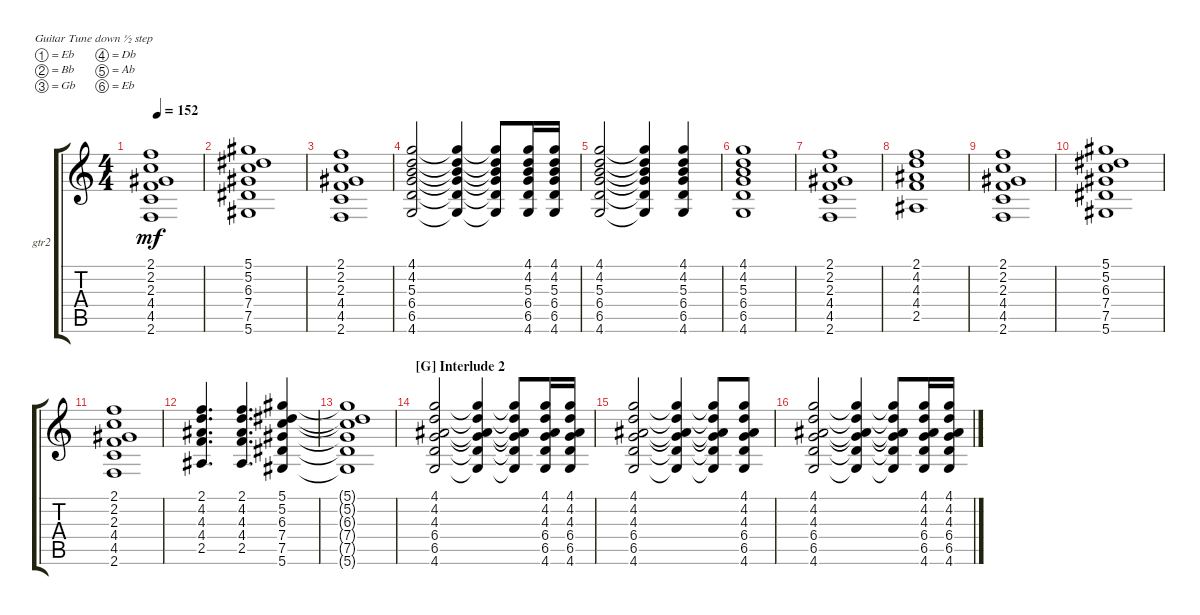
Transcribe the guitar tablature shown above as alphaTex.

\defaultSystemsLayout 4
\bracketExtendMode groupsimilarinstruments
\firstSystemTrackNameOrientation horizontal
\otherSystemsTrackNameOrientation horizontal
\track ("Rhytm guitar" "gtr2") {instrument overdrivenguitar}
\staff {score tabs}
\tuning (Eb4 Bb3 Gb3 Db3 Ab2 Eb2)
\ts (4 4)
\tempo 152
\clef g2
\ks c
(2.6 4.5 4.4 2.3 2.2 2.1).1{dy mf} |
(5.6 7.5 7.4 6.3 5.2 5.1).1 |
(2.6 4.5 4.4 2.3 2.2 2.1).1 |
(4.6 6.5 6.4 5.3 4.2 4.1).2 (4.6{t} 6.5{t} 6.4{t} 5.3{t} 4.2{t} 4.1{t}).4 (4.1{t} 4.2{t} 5.3{t} 6.4{t} 6.5{t} 4.6{t}).8 (4.6 6.5 6.4 5.3 4.2 4.1).16 (4.1 4.6 6.5 6.4 5.3 4.2).16 |
(4.6 6.5 6.4 5.3 4.2 4.1).2 (4.6{t} 6.5{t} 6.4{t} 5.3{t} 4.2{t} 4.1{t}).4 (4.6 6.5 6.4 5.3 4.2 4.1).4 |
(6.5 6.4 5.3 4.2 4.6 4.1).1 |
(4.5 4.4 2.3 2.2 2.6 2.1).1 |
(2.5 4.4 4.3 4.2 2.1).1 |
(2.6 4.5 4.4 2.3 2.2 2.1).1 |
(5.6 7.5 7.4 6.3 5.2 5.1).1 |
(2.6 4.5 4.4 2.3 2.2 2.1).1 |
(4.4 4.3 4.2 2.5 2.1).4{d} (2.5 4.4 4.3 4.2 2.1).4{d} (5.6 7.5 7.4 6.3 5.2 5.1).4 |
(5.6{t} 7.5{t} 7.4{t} 6.3{t} 5.2{t} 5.1{t}).1 |
\section ("G" "Interlude 2")
(4.6 6.5 6.4 4.3 4.2 4.1).2 (4.6{t} 6.5{t} 6.4{t} 4.3{t} 4.2{t} 4.1{t}).4 (4.1{t} 4.2{t} 4.3{t} 6.4{t} 6.5{t} 4.6{t}).8 (4.6 6.5 6.4 4.3 4.2 4.1).16 (4.1 4.2 4.3 6.4 6.5 4.6).16 |
(4.6 6.5 6.4 4.3 4.2 4.1).2 (4.6{t} 6.5{t} 6.4{t} 4.3{t} 4.2{t} 4.1{t}).4 (4.1{t} 4.2{t} 4.3{t} 6.4{t} 6.5{t} 4.6{t}).8 (4.1 4.2 4.3 6.4 6.5 4.6).8 |
(4.6 6.5 6.4 4.3 4.2 4.1).2 (4.6{t} 6.5{t} 6.4{t} 4.3{t} 4.2{t} 4.1{t}).4 (4.1{t} 4.2{t} 4.3{t} 6.4{t} 6.5{t} 4.6{t}).8 (4.6 6.5 6.4 4.3 4.2 4.1).16 (4.1 4.2 4.3 6.4 6.5 4.6).16
